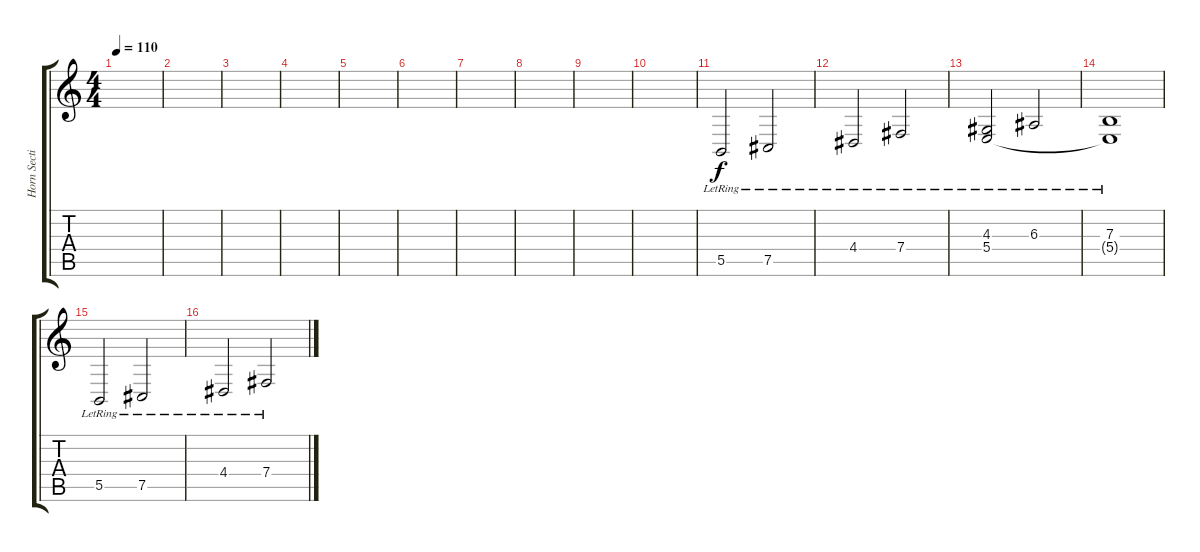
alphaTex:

\track ("Horn Section" "Horn Secti") {instrument frenchhorn}
\staff {score tabs}
\tuning (Db4 Ab3 E3 B2 Gb2 Db2) {hide}
\ts (4 4)
\tempo 110
\clef g2
\ks c
|
|
|
|
|
|
|
|
|
|
5.5{lr}.2 7.5{lr}.2 |
4.4{lr}.2 7.4{lr}.2 |
(4.3{lr} 5.4{lr}).2 6.3{lr}.2 |
(7.3{lr} 5.4{t}).1 |
5.5{lr}.2 7.5{lr}.2 |
4.4{lr}.2 7.4{lr}.2
